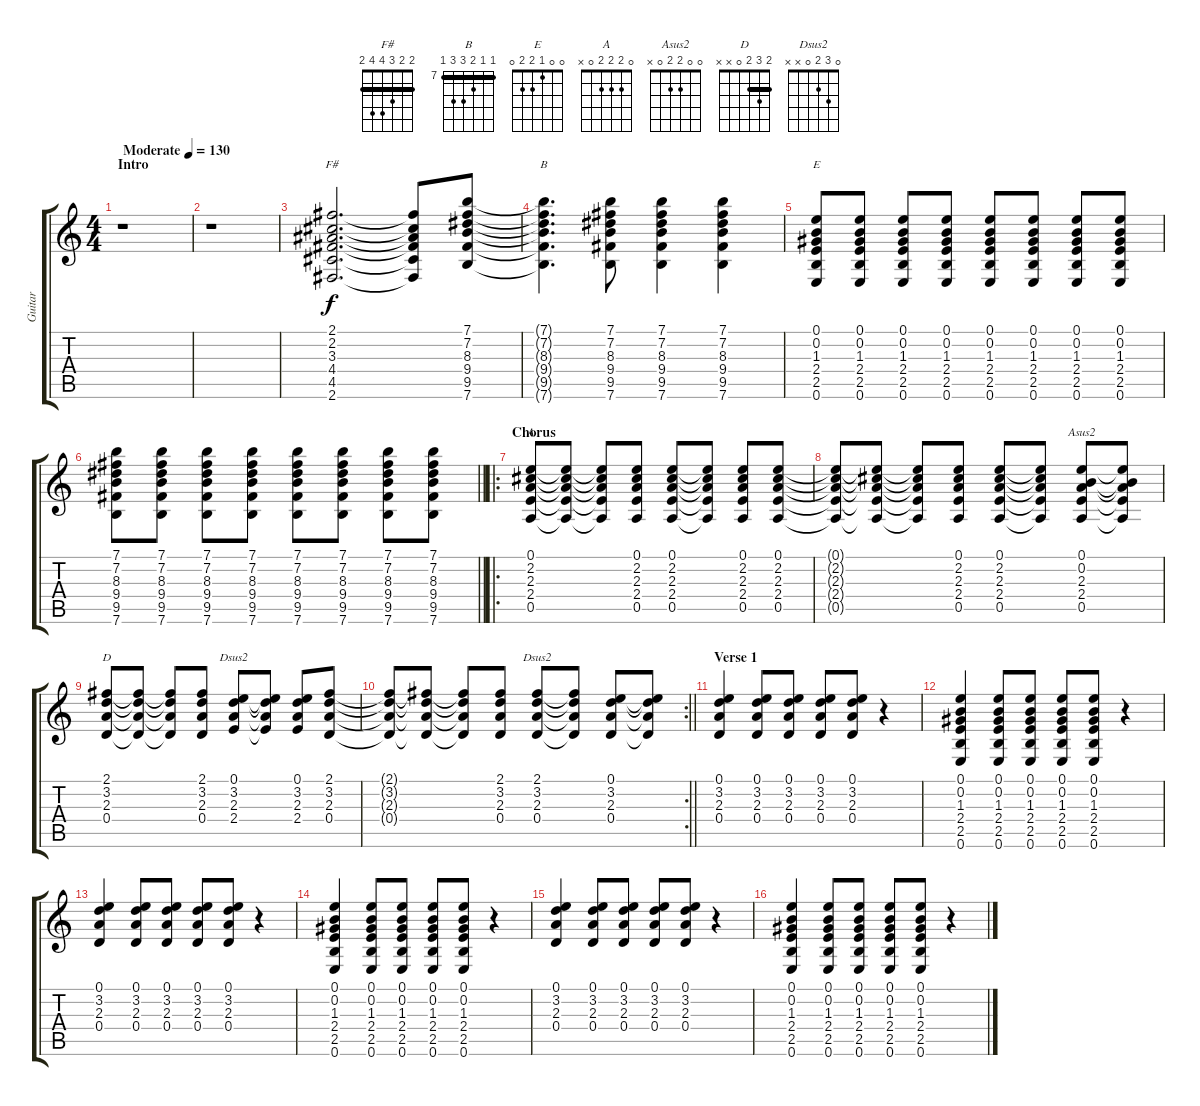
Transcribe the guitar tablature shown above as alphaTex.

\track ("Guitar" "Guitar") {instrument acousticguitarsteel}
\staff {score tabs}
\tuning (E4 B3 G3 D3 A2 E2) {hide}
\chord ("F#" 2 2 3 4 4 2) {barre 2}
\chord ("B" 7 7 8 9 9 7) {firstfret 7 barre 7}
\chord ("E" 0 0 1 2 2 0)
\chord ("A" 0 2 2 2 0 x)
\chord ("Asus2" 0 0 2 2 0 x)
\chord ("D" 2 3 2 0 x x) {barre 2}
\chord ("Dsus2" 0 3 2 2 x x)
\chord ("Dsus2" 0 3 2 0 x x)
\ts (4 4)
\section ("" "Intro")
\tempo (130 "Moderate")
\clef g2
\ks c
r.1{dy f instrument acousticguitarsteel} |
r.1 |
(2.1 2.2 3.3 4.4 4.5 2.6).2{d ch "F#"} (2.1{t} 2.2{t} 3.3{t} 4.4{t} 4.5{t} 2.6{t}).8 (7.1 7.2 8.3 9.4 9.5 7.6).8 |
(7.1{t} 7.2{t} 8.3{t} 9.4{t} 9.5{t} 7.6{t}).4{d ch "B"} (7.1 7.2 8.3 9.4 9.5 7.6).8 (7.1 7.2 8.3 9.4 9.5 7.6).4 (7.1 7.2 8.3 9.4 9.5 7.6).4 |
(0.1 0.2 1.3 2.4 2.5 0.6).8{ch "E"} (0.1 0.2 1.3 2.4 2.5 0.6).8 (0.1 0.2 1.3 2.4 2.5 0.6).8 (0.1 0.2 1.3 2.4 2.5 0.6).8 (0.1 0.2 1.3 2.4 2.5 0.6).8 (0.1 0.2 1.3 2.4 2.5 0.6).8 (0.1 0.2 1.3 2.4 2.5 0.6).8 (0.1 0.2 1.3 2.4 2.5 0.6).8 |
\barLineRight lightlight
(7.1 7.2 8.3 9.4 9.5 7.6).8 (7.1 7.2 8.3 9.4 9.5 7.6).8 (7.1 7.2 8.3 9.4 9.5 7.6).8 (7.1 7.2 8.3 9.4 9.5 7.6).8 (7.1 7.2 8.3 9.4 9.5 7.6).8 (7.1 7.2 8.3 9.4 9.5 7.6).8 (7.1 7.2 8.3 9.4 9.5 7.6).8 (7.1 7.2 8.3 9.4 9.5 7.6).8 |
\ro
\section ("" "Chorus")
(0.1 2.2 2.3 2.4 0.5).8{ch "A"} (0.1{t} 2.2{t} 2.3{t} 2.4{t} 0.5{t}).8 (0.1{t} 2.2{t} 2.3{t} 2.4{t} 0.5{t}).8 (0.1 2.2 2.3 2.4 0.5).8 (0.1 2.2 2.3 2.4 0.5).8 (0.1{t} 2.2{t} 2.3{t} 2.4{t} 0.5{t}).8 (0.1 2.2 2.3 2.4 0.5).8 (0.1 2.2 2.3 2.4 0.5).8 |
(0.1{t} 2.2{t} 2.3{t} 2.4{t} 0.5{t}).8 (0.1{t} 2.2{t} 2.3{t} 2.4{t} 0.5{t}).8 (0.1{t} 2.2{t} 2.3{t} 2.4{t} 0.5{t}).8 (0.1 2.2 2.3 2.4 0.5).8 (0.1 2.2 2.3 2.4 0.5).8 (0.1{t} 2.2{t} 2.3{t} 2.4{t} 0.5{t}).8 (0.1 0.2 2.3 2.4 0.5).8{ch "Asus2"} (0.1{t} 0.2{t} 2.3{t} 2.4{t} 0.5{t}).8 |
(2.1 3.2 2.3 0.4).8{ch "D"} (2.1{t} 3.2{t} 2.3{t} 0.4{t}).8 (2.1{t} 3.2{t} 2.3{t} 0.4{t}).8 (2.1 3.2 2.3 0.4).8 (0.1 3.2 2.3 2.4).8{ch "Dsus2"} (0.1{t} 3.2{t} 2.3{t} 2.4{t}).8 (0.1 3.2 2.3 2.4).8 (2.1 3.2 2.3 0.4).8 |
\rc 2
\barLineRight lightlight
(2.1{t} 3.2{t} 2.3{t} 0.4{t}).8 (2.1{t} 3.2{t} 2.3{t} 0.4{t}).8 (2.1{t} 3.2{t} 2.3{t} 0.4{t}).8 (2.1 3.2 2.3 0.4).8 (2.1 3.2 2.3 0.4).8{ch "Dsus2"} (2.1{t} 3.2{t} 2.3{t} 0.4{t}).8 (0.1 3.2 2.3 0.4).8 (0.1{t} 3.2{t} 2.3{t} 0.4{t}).8 |
\section ("" "Verse 1")
(0.1 3.2 2.3 0.4).4{volume 2} (0.1 3.2 2.3 0.4).8 (0.1 3.2 2.3 0.4).8 (0.1 3.2 2.3 0.4).8 (0.1 3.2 2.3 0.4).8 r.4 |
(0.1 0.2 1.3 2.4 2.5 0.6).4 (0.1 0.2 1.3 2.4 2.5 0.6).8 (0.1 0.2 1.3 2.4 2.5 0.6).8 (0.1 0.2 1.3 2.4 2.5 0.6).8 (0.1 0.2 1.3 2.4 2.5 0.6).8 r.4 |
(0.1 3.2 2.3 0.4).4 (0.1 3.2 2.3 0.4).8 (0.1 3.2 2.3 0.4).8 (0.1 3.2 2.3 0.4).8 (0.1 3.2 2.3 0.4).8 r.4 |
(0.1 0.2 1.3 2.4 2.5 0.6).4 (0.1 0.2 1.3 2.4 2.5 0.6).8 (0.1 0.2 1.3 2.4 2.5 0.6).8 (0.1 0.2 1.3 2.4 2.5 0.6).8 (0.1 0.2 1.3 2.4 2.5 0.6).8 r.4 |
(0.1 3.2 2.3 0.4).4 (0.1 3.2 2.3 0.4).8 (0.1 3.2 2.3 0.4).8 (0.1 3.2 2.3 0.4).8 (0.1 3.2 2.3 0.4).8 r.4 |
(0.1 0.2 1.3 2.4 2.5 0.6).4 (0.1 0.2 1.3 2.4 2.5 0.6).8 (0.1 0.2 1.3 2.4 2.5 0.6).8 (0.1 0.2 1.3 2.4 2.5 0.6).8 (0.1 0.2 1.3 2.4 2.5 0.6).8 r.4
